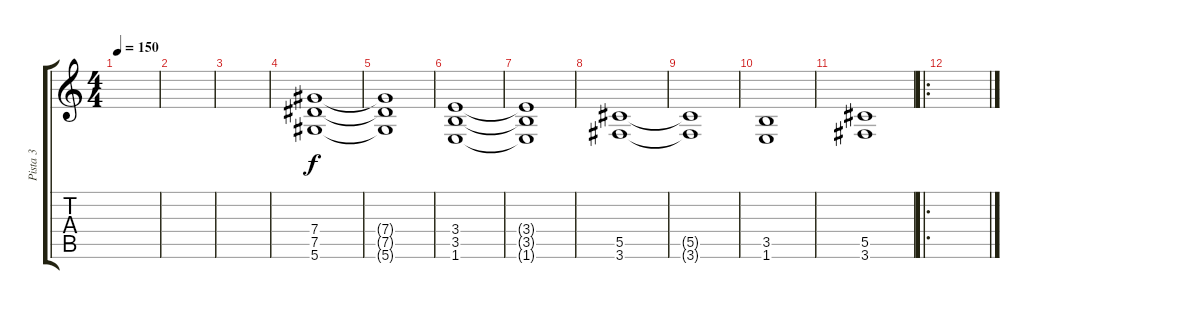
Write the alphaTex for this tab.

\track ("Pista 3" "Pista 3") {instrument distortionguitar}
\staff {score tabs}
\tuning (Eb4 Bb3 Gb3 Db3 Ab2 Eb2) {hide}
\ts (4 4)
\tempo 150
\clef g2
\ks c
|
|
|
(7.4 7.5 5.6).1 |
(7.4{t} 7.5{t} 5.6{t}).1 |
(3.4 3.5 1.6).1 |
(3.4{t} 3.5{t} 1.6{t}).1 |
(5.5 3.6).1 |
(5.5{t} 3.6{t}).1 |
(3.5 1.6).1 |
(5.5 3.6).1 |
\ro
